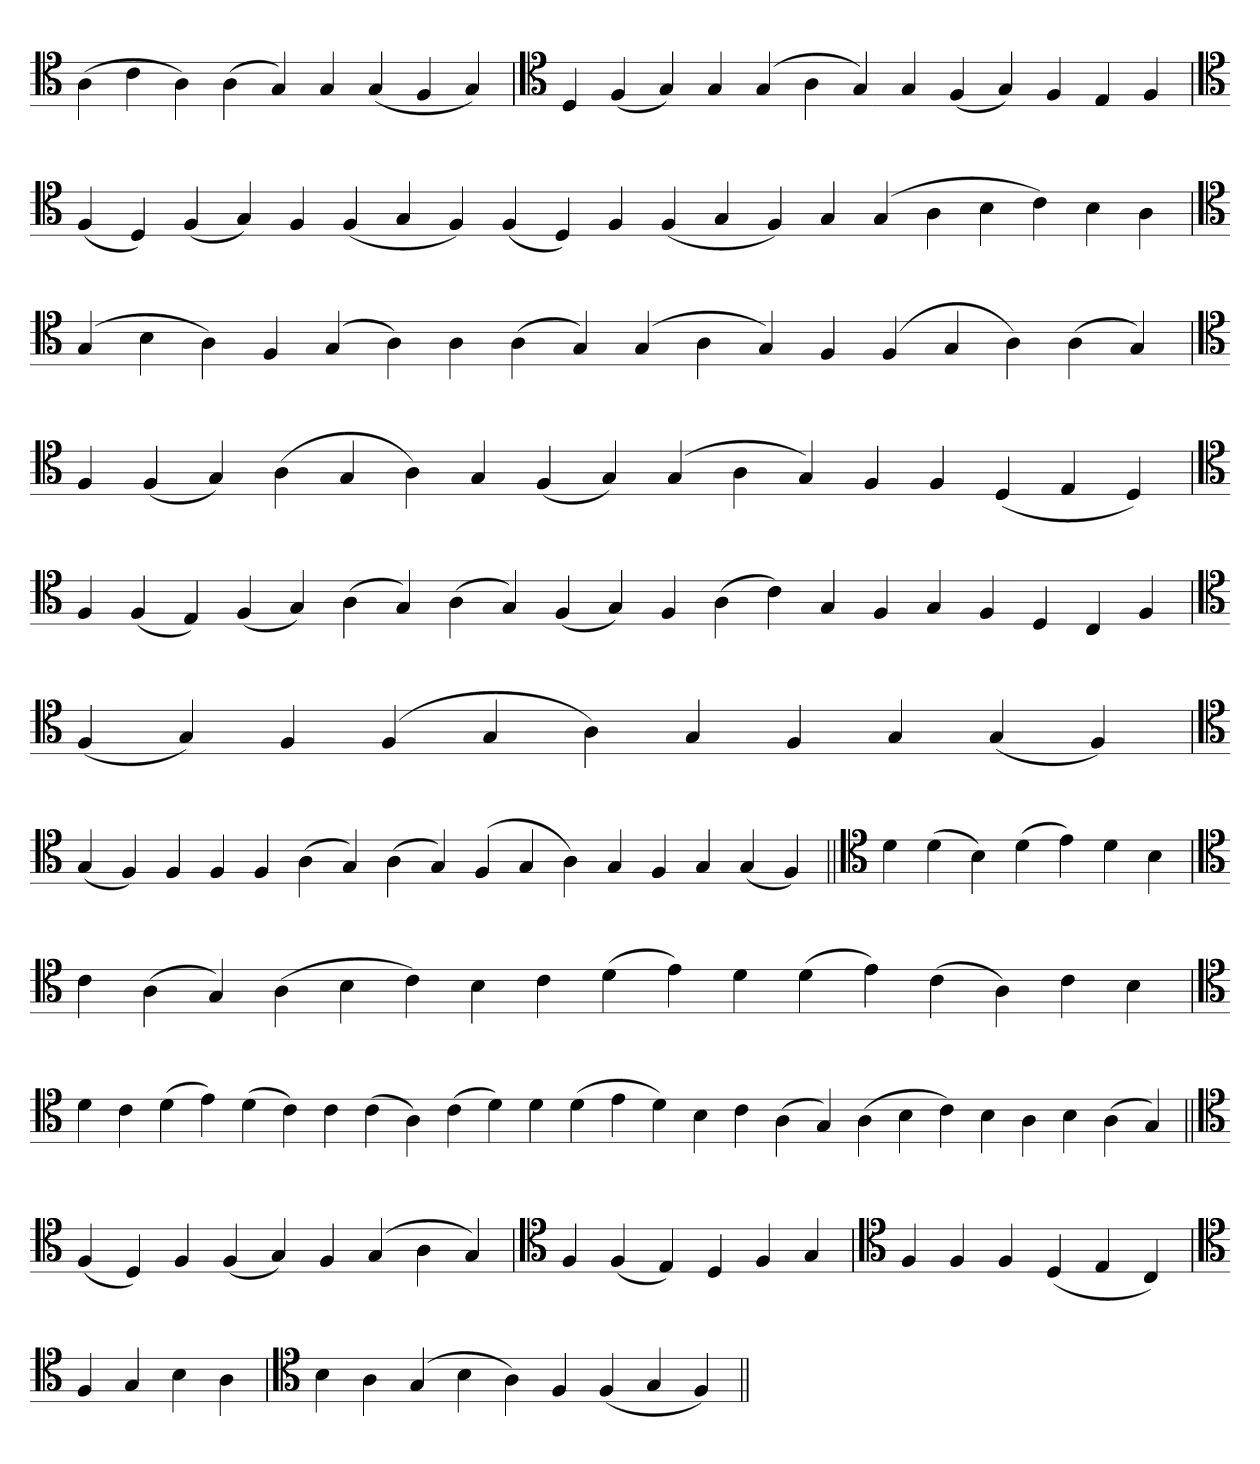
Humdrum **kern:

**kern
*part1
*staff1
*clefC4
=
(4A
4c
4A)
(4A
4G)
4G
(4G
4F
4G)
=`
*clefC4
4D
(4F
4G)
4G
(4G
4A
4G)
4G
(4F
4G)
4F
4E
4F
=`
*clefC4
(4F
4D)
(4F
4G)
4F
(4F
4G
4F)
(4F
4D)
4F
(4F
4G
4F)
4G
(4G
4A
4B
4c)
4B
4A
=
*clefC4
(4G
4B
4A)
4F
(4G
4A)
4A
(4A
4G)
(4G
4A
4G)
4F
(4F
4G
4A)
(4A
4G)
='
*clefC4
4F
(4F
4G)
(4A
4G
4A)
4G
(4F
4G)
(4G
4A
4G)
4F
4F
(4D
4E
4D)
='
*clefC4
4F
(4F
4E)
(4F
4G)
(4A
4G)
(4A
4G)
(4F
4G)
4F
(4A
4c)
4G
4F
4G
4F
4D
4C
4F
='
*clefC4
(4F
4G)
4F
(4F
4G
4A)
4G
4F
4G
(4G
4F)
=
*clefC4
(4G
4F)
4F
4F
4F
(4A
4G)
(4A
4G)
(4F
4G
4A)
4G
4F
4G
(4G
4F)
=||
*clefC4
4d
(4d
4B)
(4d
4e)
4d
4B
=`
*clefC4
4c
(4A
4G)
(4A
4B
4c)
4B
4c
(4d
4e)
4d
(4d
4e)
(4c
4A)
4c
4B
='
*clefC4
4d
4c
(4d
4e)
(4d
4c)
4c
(4c
4A)
(4c
4d)
4d
(4d
4e
4d)
4B
4c
(4A
4G)
(4A
4B
4c)
4B
4A
4B
(4A
4G)
=||
*clefC4
(4F
4D)
4F
(4F
4G)
4F
(4G
4A
4G)
=`
*clefC4
4F
(4F
4E)
4D
4F
4G
=`
*clefC4
4F
4F
4F
(4D
4E
4C)
='
*clefC4
4F
4G
4B
4A
=`
*clefC4
4B
4A
(4G
4B
4A)
4F
(4F
4G
4F)
=||
*-
